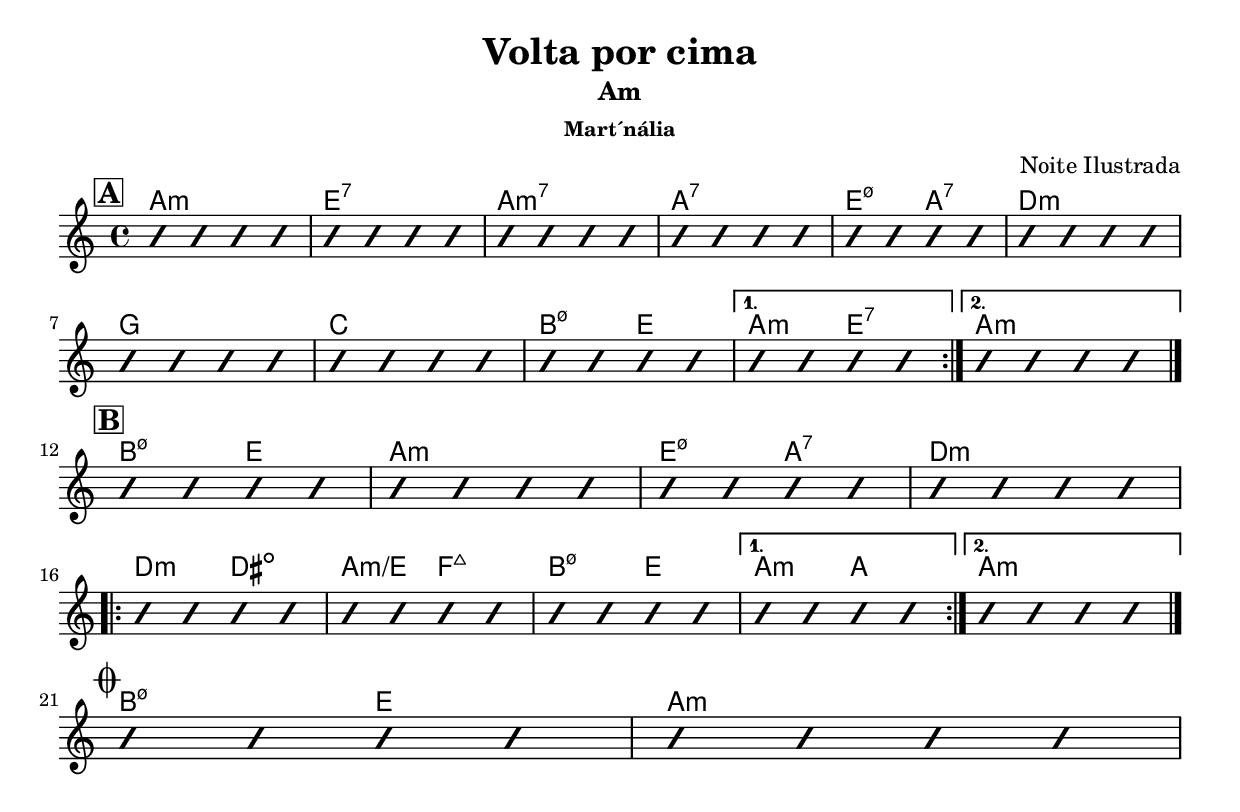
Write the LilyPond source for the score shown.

\version "2.18.2"

\include "common/definitions.ly"
title = "Volta por cima"
composer = "Noite Ilustrada"
interpret = "Mart´nália"

chordNames = \chordmode {
  d1:m              | a1:7           | d1:m7         | d1:7    |
  a2:m7.5-  d2:7    | g1:m           | c1            | f1      |
  e2:m7.5-  a2      | d2:m      a2:7 |
                      d1:m           |

  e2:m7.5- a2       | d1:m           | a2:m7.5- d2:7 | g1:m    |
  g2:m     gis2:dim | d2:m/a bes2:7+ | e2:m7.5- a2   | d2:m d2 |
                                                       d1:m    |

  e2:m7.5- a2       | d1:m           |
}

staves = {
  <<
    \relative c'' {
      \solo
      \partA
      \repeat volta 2 {
        b4 b4 b4 b4 | b4 b4 b4 b4 | b4 b4 b4 b4 | b4 b4 b4 b4 |
        b4 b4 b4 b4 | b4 b4 b4 b4 | b4 b4 b4 b4 | b4 b4 b4 b4 |
        b4 b4 b4 b4 |
      } \alternative { { b4 b4 b4 b4 | }
                       { b4 b4 b4 b4   } }
      \endBar

      \partB
      \break
      b4 b4 b4 b4 | b4 b4 b4 b4 | b4 b4 b4 b4 | b4 b4 b4 b4 |
      \break
      \repeat volta 2 {
        b4 b4 b4 b4 | b4 b4 b4 b4 | b4 b4 b4 b4 |
      } \alternative { { b4 b4 b4 b4 | }
                       { b4 b4 b4 b4   } }
      \endBar

      \break
      \coda
      \repeat volta 1 {
        b4 b4 b4 b4 | b4 b4 b4 b4
      }
      \endSolo
    }
  >>
}


\header {
  title = \title
  composer = \composer
  subtitle = "Am"
  subsubtitle = \interpret
}

\score {
  <<
    \new ChordNames \transpose d a \chordNames
    \new Staff \staves
  >>
  \layout {
    indent = 0
  }
}
